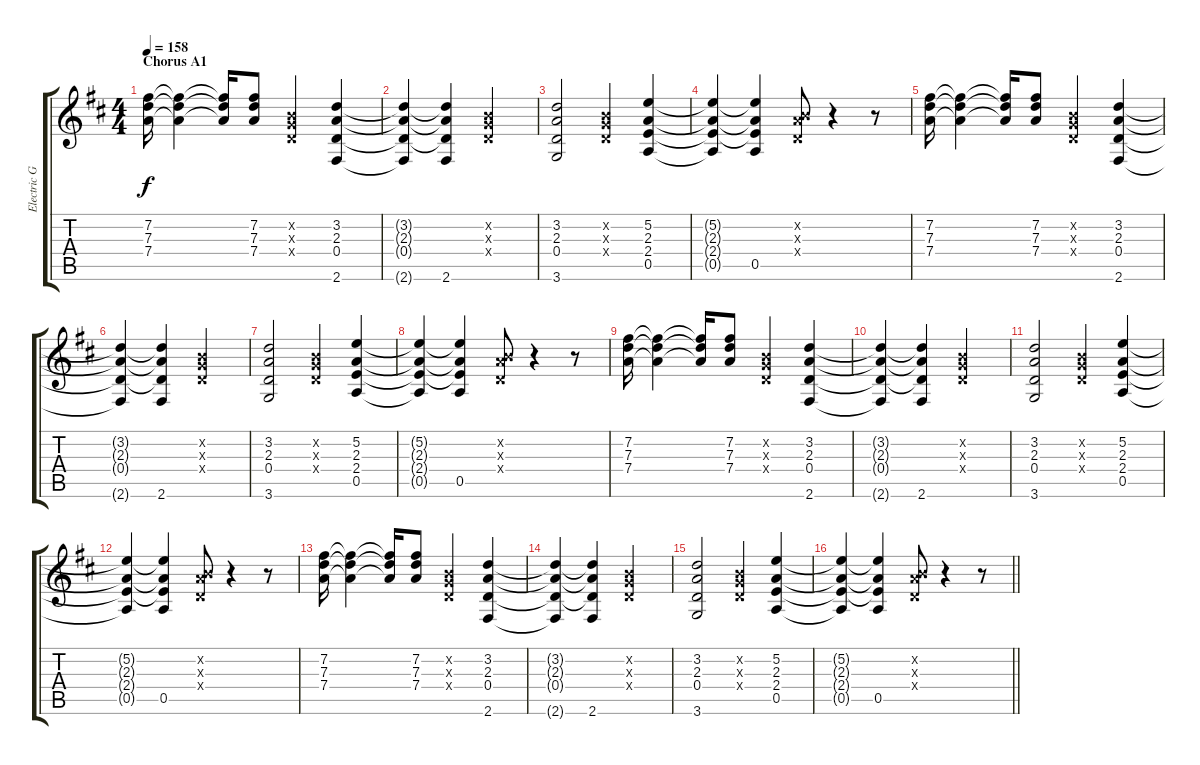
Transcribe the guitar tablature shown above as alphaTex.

\track ("Electric Guitar" "Electric G") {instrument electricguitarjazz}
\staff {score tabs}
\tuning (E4 B3 G3 D3 A2 E2) {hide}
\ts (4 4)
\section ("" "Chorus A1")
\tempo 158
\clef g2
\ks d
(7.2 7.3 7.4).16{dy f} (7.2{t} 7.3{t} 7.4{t}).4 (7.2{t} 7.3{t} 7.4{t}).16 (7.2 7.3 7.4).8{beam merge} (0.2{x} 0.3{x} 0.4{x}).4{beam merge} (3.2 2.3 0.4 2.6).4 |
(3.2{t} 2.3{t} 0.4{t} 2.6{t}).4{beam merge} (3.2{t} 2.3{t} 0.4{t} 2.6).4{beam merge} (0.2{x} 0.3{x} 0.4{x}).2 |
(3.2 2.3 0.4 3.6).2 (0.2{x} 0.3{x} 0.4{x}).4{beam merge} (5.2 2.3 2.4 0.5).4 |
(5.2{t} 2.3{t} 2.4{t} 0.5{t}).4 (5.2{t} 2.3{t} 2.4{t} 0.5).4 (0.2{x} 2.3{x} 0.4{x}).8{beam merge} r.4 r.8 |
(7.2 7.3 7.4).16 (7.2{t} 7.3{t} 7.4{t}).4 (7.2{t} 7.3{t} 7.4{t}).16 (7.2 7.3 7.4).8{beam merge} (0.2{x} 0.3{x} 0.4{x}).4{beam merge} (3.2 2.3 0.4 2.6).4 |
(3.2{t} 2.3{t} 0.4{t} 2.6{t}).4{beam merge} (3.2{t} 2.3{t} 0.4{t} 2.6).4{beam merge} (0.2{x} 0.3{x} 0.4{x}).2 |
(3.2 2.3 0.4 3.6).2 (0.2{x} 0.3{x} 0.4{x}).4{beam merge} (5.2 2.3 2.4 0.5).4 |
(5.2{t} 2.3{t} 2.4{t} 0.5{t}).4 (5.2{t} 2.3{t} 2.4{t} 0.5).4 (0.2{x} 2.3{x} 0.4{x}).8{beam merge} r.4 r.8 |
(7.2 7.3 7.4).16 (7.2{t} 7.3{t} 7.4{t}).4 (7.2{t} 7.3{t} 7.4{t}).16 (7.2 7.3 7.4).8{beam merge} (0.2{x} 0.3{x} 0.4{x}).4{beam merge} (3.2 2.3 0.4 2.6).4 |
(3.2{t} 2.3{t} 0.4{t} 2.6{t}).4{beam merge} (3.2{t} 2.3{t} 0.4{t} 2.6).4{beam merge} (0.2{x} 0.3{x} 0.4{x}).2 |
(3.2 2.3 0.4 3.6).2 (0.2{x} 0.3{x} 0.4{x}).4{beam merge} (5.2 2.3 2.4 0.5).4 |
(5.2{t} 2.3{t} 2.4{t} 0.5{t}).4 (5.2{t} 2.3{t} 2.4{t} 0.5).4 (0.2{x} 2.3{x} 0.4{x}).8{beam merge} r.4 r.8 |
(7.2 7.3 7.4).16 (7.2{t} 7.3{t} 7.4{t}).4 (7.2{t} 7.3{t} 7.4{t}).16 (7.2 7.3 7.4).8{beam merge} (0.2{x} 0.3{x} 0.4{x}).4{beam merge} (3.2 2.3 0.4 2.6).4 |
(3.2{t} 2.3{t} 0.4{t} 2.6{t}).4{beam merge} (3.2{t} 2.3{t} 0.4{t} 2.6).4{beam merge} (0.2{x} 0.3{x} 0.4{x}).2 |
(3.2 2.3 0.4 3.6).2 (0.2{x} 0.3{x} 0.4{x}).4{beam merge} (5.2 2.3 2.4 0.5).4 |
\barLineRight lightlight
(5.2{t} 2.3{t} 2.4{t} 0.5{t}).4 (5.2{t} 2.3{t} 2.4{t} 0.5).4 (0.2{x} 2.3{x} 0.4{x}).8{beam merge} r.4 r.8
